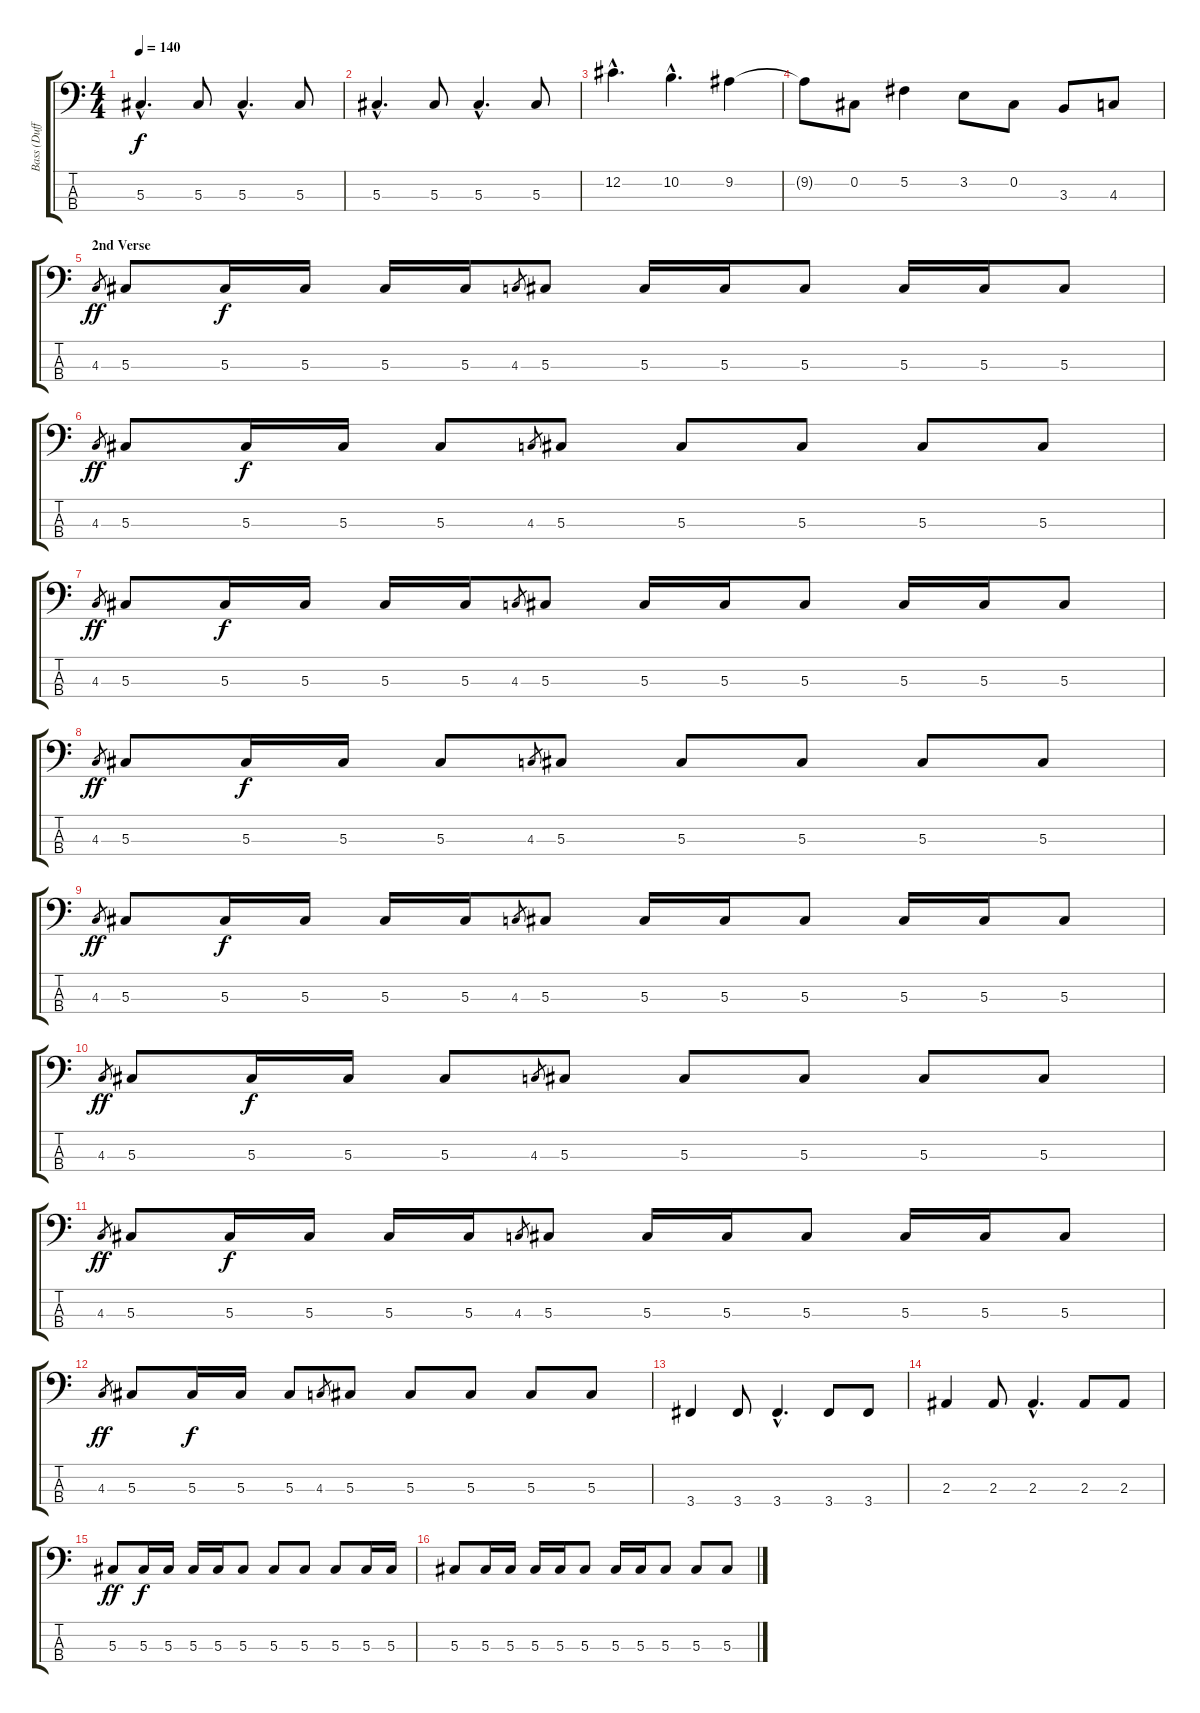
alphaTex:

\track ("Bass (Duff)" "Bass (Duff") {instrument electricbasspick}
\staff {score tabs}
\tuning (Gb2 Db2 Ab1 Eb1) {hide}
\ts (4 4)
\tempo 140
\clef f4
\ks c
5.3{hac}.4{d dy f} 5.3.8 5.3{hac}.4{d} 5.3.8 |
5.3{hac}.4{d} 5.3.8 5.3{hac}.4{d} 5.3.8 |
12.2{hac}.4{d} 10.2{hac}.4{d} 9.2.4 |
9.2{t}.8 0.2.8 5.2.4 3.2.8 0.2.8 3.3.8 4.3.8 |
\section ("" "2nd Verse")
4.3.8{gr dy ff} 5.3.8 5.3.16{dy f} 5.3.16 5.3.16 5.3.16 4.3.8{gr} 5.3.8 5.3.16 5.3.16 5.3.8 5.3.16 5.3.16 5.3.8 |
4.3.8{gr dy ff} 5.3.8 5.3.16{dy f} 5.3.16 5.3.8 4.3.8{gr} 5.3.8 5.3.8 5.3.8 5.3.8 5.3.8 |
4.3.8{gr dy ff} 5.3.8 5.3.16{dy f} 5.3.16 5.3.16 5.3.16 4.3.8{gr} 5.3.8 5.3.16 5.3.16 5.3.8 5.3.16 5.3.16 5.3.8 |
4.3.8{gr dy ff} 5.3.8 5.3.16{dy f} 5.3.16 5.3.8 4.3.8{gr} 5.3.8 5.3.8 5.3.8 5.3.8 5.3.8 |
4.3.8{gr dy ff} 5.3.8 5.3.16{dy f} 5.3.16 5.3.16 5.3.16 4.3.8{gr} 5.3.8 5.3.16 5.3.16 5.3.8 5.3.16 5.3.16 5.3.8 |
4.3.8{gr dy ff} 5.3.8 5.3.16{dy f} 5.3.16 5.3.8 4.3.8{gr} 5.3.8 5.3.8 5.3.8 5.3.8 5.3.8 |
4.3.8{gr dy ff} 5.3.8 5.3.16{dy f} 5.3.16 5.3.16 5.3.16 4.3.8{gr} 5.3.8 5.3.16 5.3.16 5.3.8 5.3.16 5.3.16 5.3.8 |
4.3.8{gr dy ff} 5.3.8 5.3.16{dy f} 5.3.16 5.3.8 4.3.8{gr} 5.3.8 5.3.8 5.3.8 5.3.8 5.3.8 |
3.4.4 3.4.8 3.4{hac}.4{d} 3.4.8 3.4.8 |
2.3.4 2.3.8 2.3{hac}.4{d} 2.3.8 2.3.8 |
5.3.8{dy ff} 5.3.16{dy f} 5.3.16 5.3.16 5.3.16 5.3.8 5.3.8 5.3.8 5.3.8 5.3.16 5.3.16 |
5.3.8 5.3.16 5.3.16 5.3.16 5.3.16 5.3.8 5.3.16 5.3.16 5.3.8 5.3.8 5.3.8
